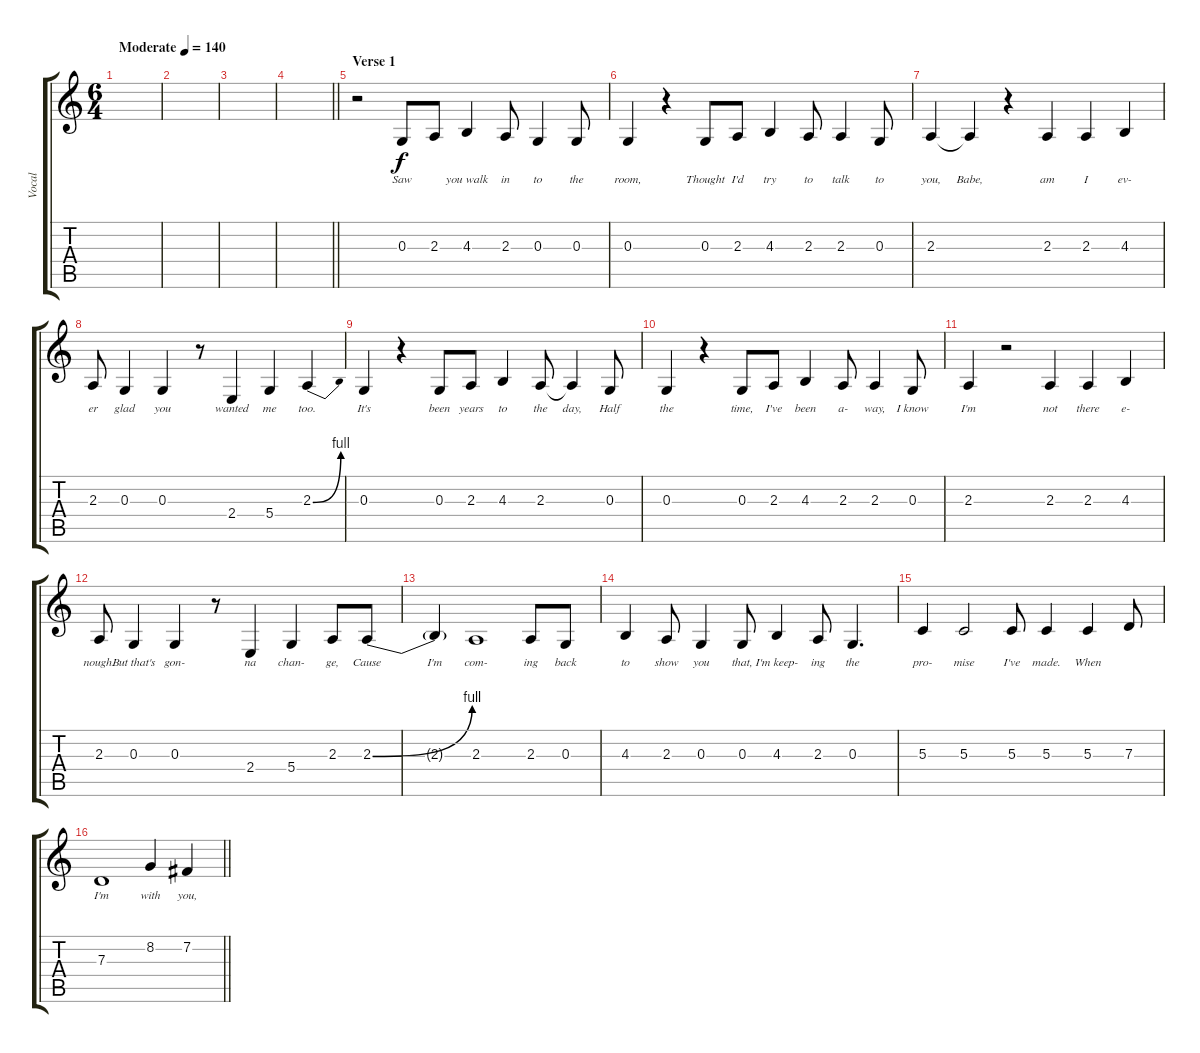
\track ("Vocal" "Vocal") {instrument clarinet}
\staff {score tabs}
\tuning (E4 B3 G3 D3 A2 E2) {hide}
\ts (6 4)
\tempo (140 "Moderate")
\clef g2
\ks c
|
|
|
\barLineRight lightlight
|
\section ("" "Verse 1")
r.2 0.3.8{lyrics (0 "Saw") lyrics (1 "") lyrics (2 "") lyrics (3 "") lyrics (4 "")} 2.3.8{lyrics (0 "") lyrics (1 "") lyrics (2 "") lyrics (3 "") lyrics (4 "")} 4.3.4{lyrics (0 "you walk") lyrics (1 "") lyrics (2 "") lyrics (3 "") lyrics (4 "")} 2.3.8{lyrics (0 "in") lyrics (1 "") lyrics (2 "") lyrics (3 "") lyrics (4 "")} 0.3.4{lyrics (0 "to") lyrics (1 "") lyrics (2 "") lyrics (3 "") lyrics (4 "")} 0.3.8{lyrics (0 "the") lyrics (1 "") lyrics (2 "") lyrics (3 "") lyrics (4 "")} |
0.3.4{lyrics (0 "room,") lyrics (1 "") lyrics (2 "") lyrics (3 "") lyrics (4 "")} r.4 0.3.8{lyrics (0 "Thought") lyrics (1 "") lyrics (2 "") lyrics (3 "") lyrics (4 "")} 2.3.8{lyrics (0 "I'd") lyrics (1 "") lyrics (2 "") lyrics (3 "") lyrics (4 "")} 4.3.4{lyrics (0 "try") lyrics (1 "") lyrics (2 "") lyrics (3 "") lyrics (4 "")} 2.3.8{lyrics (0 "to") lyrics (1 "") lyrics (2 "") lyrics (3 "") lyrics (4 "")} 2.3.4{lyrics (0 "talk") lyrics (1 "") lyrics (2 "") lyrics (3 "") lyrics (4 "")} 0.3.8{lyrics (0 "to") lyrics (1 "") lyrics (2 "") lyrics (3 "") lyrics (4 "")} |
2.3.4{lyrics (0 "you,") lyrics (1 "") lyrics (2 "") lyrics (3 "") lyrics (4 "")} 2.3{t}.4{lyrics (0 "Babe,") lyrics (1 "") lyrics (2 "") lyrics (3 "") lyrics (4 "")} r.4 2.3.4{lyrics (0 "am") lyrics (1 "") lyrics (2 "") lyrics (3 "") lyrics (4 "")} 2.3.4{lyrics (0 "I") lyrics (1 "") lyrics (2 "") lyrics (3 "") lyrics (4 "")} 4.3.4{lyrics (0 "ev-") lyrics (1 "") lyrics (2 "") lyrics (3 "") lyrics (4 "")} |
2.3.8{lyrics (0 "er") lyrics (1 "") lyrics (2 "") lyrics (3 "") lyrics (4 "")} 0.3.4{lyrics (0 "glad") lyrics (1 "") lyrics (2 "") lyrics (3 "") lyrics (4 "")} 0.3.4{lyrics (0 "you") lyrics (1 "") lyrics (2 "") lyrics (3 "") lyrics (4 "")} r.8 2.4.4{lyrics (0 "wanted") lyrics (1 "") lyrics (2 "") lyrics (3 "") lyrics (4 "")} 5.4.4{lyrics (0 "me") lyrics (1 "") lyrics (2 "") lyrics (3 "") lyrics (4 "")} 2.3{be (bend 0 0 60 4)}.4{lyrics (0 "too.") lyrics (1 "") lyrics (2 "") lyrics (3 "") lyrics (4 "")} |
0.3.4{lyrics (0 "It's") lyrics (1 "") lyrics (2 "") lyrics (3 "") lyrics (4 "")} r.4 0.3.8{lyrics (0 "been") lyrics (1 "") lyrics (2 "") lyrics (3 "") lyrics (4 "")} 2.3.8{lyrics (0 "years") lyrics (1 "") lyrics (2 "") lyrics (3 "") lyrics (4 "")} 4.3.4{lyrics (0 "to") lyrics (1 "") lyrics (2 "") lyrics (3 "") lyrics (4 "")} 2.3.8{lyrics (0 "the") lyrics (1 "") lyrics (2 "") lyrics (3 "") lyrics (4 "")} 2.3{t}.4{lyrics (0 "day,") lyrics (1 "") lyrics (2 "") lyrics (3 "") lyrics (4 "")} 0.3.8{lyrics (0 "Half") lyrics (1 "") lyrics (2 "") lyrics (3 "") lyrics (4 "")} |
0.3.4{lyrics (0 "the") lyrics (1 "") lyrics (2 "") lyrics (3 "") lyrics (4 "")} r.4 0.3.8{lyrics (0 "time,") lyrics (1 "") lyrics (2 "") lyrics (3 "") lyrics (4 "")} 2.3.8{lyrics (0 "I've") lyrics (1 "") lyrics (2 "") lyrics (3 "") lyrics (4 "")} 4.3.4{lyrics (0 "been") lyrics (1 "") lyrics (2 "") lyrics (3 "") lyrics (4 "")} 2.3.8{lyrics (0 "a-") lyrics (1 "") lyrics (2 "") lyrics (3 "") lyrics (4 "")} 2.3.4{lyrics (0 "way,") lyrics (1 "") lyrics (2 "") lyrics (3 "") lyrics (4 "")} 0.3.8{lyrics (0 "I know") lyrics (1 "") lyrics (2 "") lyrics (3 "") lyrics (4 "")} |
2.3.4{lyrics (0 "I'm") lyrics (1 "") lyrics (2 "") lyrics (3 "") lyrics (4 "")} r.2 2.3.4{lyrics (0 "not") lyrics (1 "") lyrics (2 "") lyrics (3 "") lyrics (4 "")} 2.3.4{lyrics (0 "there") lyrics (1 "") lyrics (2 "") lyrics (3 "") lyrics (4 "")} 4.3.4{lyrics (0 "e-") lyrics (1 "") lyrics (2 "") lyrics (3 "") lyrics (4 "")} |
2.3.8{lyrics (0 "nough.") lyrics (1 "") lyrics (2 "") lyrics (3 "") lyrics (4 "")} 0.3.4{lyrics (0 "But that's") lyrics (1 "") lyrics (2 "") lyrics (3 "") lyrics (4 "")} 0.3.4{lyrics (0 "gon-") lyrics (1 "") lyrics (2 "") lyrics (3 "") lyrics (4 "")} r.8 2.4.4{lyrics (0 "na") lyrics (1 "") lyrics (2 "") lyrics (3 "") lyrics (4 "")} 5.4.4{lyrics (0 "chan-") lyrics (1 "") lyrics (2 "") lyrics (3 "") lyrics (4 "")} 2.3.8{lyrics (0 "ge,") lyrics (1 "") lyrics (2 "") lyrics (3 "") lyrics (4 "")} 2.3{be (bend 0 0 60 4)}.8{lyrics (0 "Cause") lyrics (1 "") lyrics (2 "") lyrics (3 "") lyrics (4 "")} |
2.3{t}.4{lyrics (0 "I'm") lyrics (1 "") lyrics (2 "") lyrics (3 "") lyrics (4 "")} 2.3.1{lyrics (0 "com-") lyrics (1 "") lyrics (2 "") lyrics (3 "") lyrics (4 "")} 2.3.8{lyrics (0 "ing") lyrics (1 "") lyrics (2 "") lyrics (3 "") lyrics (4 "")} 0.3.8{lyrics (0 "back") lyrics (1 "") lyrics (2 "") lyrics (3 "") lyrics (4 "")} |
4.3.4{lyrics (0 "to") lyrics (1 "") lyrics (2 "") lyrics (3 "") lyrics (4 "")} 2.3.8{lyrics (0 "show") lyrics (1 "") lyrics (2 "") lyrics (3 "") lyrics (4 "")} 0.3.4{lyrics (0 "you") lyrics (1 "") lyrics (2 "") lyrics (3 "") lyrics (4 "")} 0.3.8{lyrics (0 "that,") lyrics (1 "") lyrics (2 "") lyrics (3 "") lyrics (4 "")} 4.3.4{lyrics (0 "I'm keep-") lyrics (1 "") lyrics (2 "") lyrics (3 "") lyrics (4 "")} 2.3.8{lyrics (0 "ing") lyrics (1 "") lyrics (2 "") lyrics (3 "") lyrics (4 "")} 0.3.4{d lyrics (0 "the") lyrics (1 "") lyrics (2 "") lyrics (3 "") lyrics (4 "")} |
5.3.4{lyrics (0 "pro-") lyrics (1 "") lyrics (2 "") lyrics (3 "") lyrics (4 "")} 5.3.2{lyrics (0 "mise") lyrics (1 "") lyrics (2 "") lyrics (3 "") lyrics (4 "")} 5.3.8{lyrics (0 "I've") lyrics (1 "") lyrics (2 "") lyrics (3 "") lyrics (4 "")} 5.3.4{lyrics (0 "made.") lyrics (1 "") lyrics (2 "") lyrics (3 "") lyrics (4 "")} 5.3.4{lyrics (0 "When") lyrics (1 "") lyrics (2 "") lyrics (3 "") lyrics (4 "")} 7.3.8{lyrics (0 "") lyrics (1 "") lyrics (2 "") lyrics (3 "") lyrics (4 "")} |
\barLineRight lightlight
7.3.1{lyrics (0 "I'm") lyrics (1 "") lyrics (2 "") lyrics (3 "") lyrics (4 "")} 8.2.4{lyrics (0 "with") lyrics (1 "") lyrics (2 "") lyrics (3 "") lyrics (4 "")} 7.2.4{lyrics (0 "you,") lyrics (1 "") lyrics (2 "") lyrics (3 "") lyrics (4 "")}
